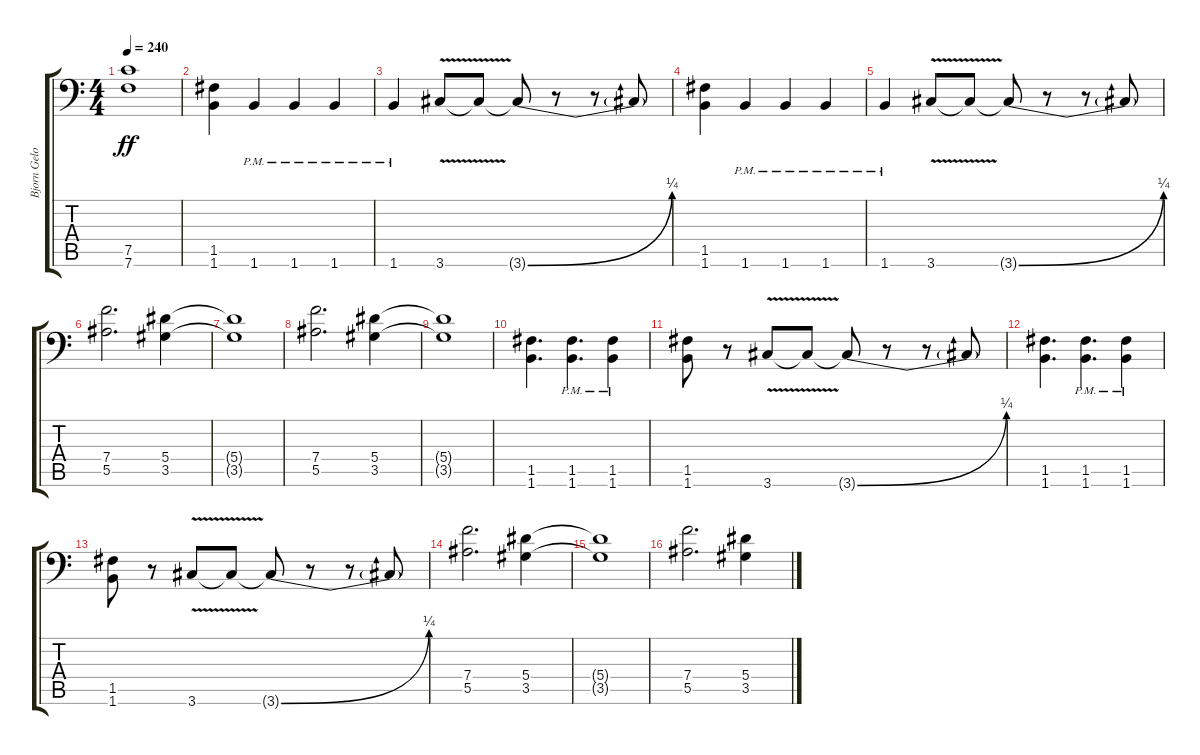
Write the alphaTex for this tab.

\track ("Bjorn Gelotte" "Bjorn Gelo") {instrument distortionguitar}
\staff {score tabs}
\tuning (C4 G3 Eb3 Bb2 F2 Bb1) {hide}
\ts (4 4)
\tempo 240
\clef f4
\ks c
(7.5{t} 7.6{t}).1{dy ff} |
(1.5 1.6).4 1.6{pm}.4 1.6{pm}.4 1.6{pm}.4 |
1.6{pm}.4 3.6{v}.8 3.6{t}.8 3.6{be (bend 0 0 60 1) t}.8 r.8 r.8 3.6{t}.8 |
(1.5 1.6).4 1.6{pm}.4 1.6{pm}.4 1.6{pm}.4 |
1.6{pm}.4 3.6{v}.8 3.6{t}.8 3.6{be (bend 0 0 60 1) t}.8 r.8 r.8 3.6{t}.8 |
(7.4 5.5).2{d} (5.4 3.5).4 |
(5.4{t} 3.5{t}).1 |
(7.4 5.5).2{d} (5.4 3.5).4 |
(5.4{t} 3.5{t}).1 |
(1.5 1.6).4{d} (1.5{pm} 1.6{pm}).4{d} (1.5{pm} 1.6{pm}).4 |
(1.5 1.6).8 r.8 3.6{v}.8 3.6{t}.8 3.6{be (bend 0 0 60 1) t}.8 r.8 r.8 3.6{t}.8 |
(1.5 1.6).4{d} (1.5{pm} 1.6{pm}).4{d} (1.5{pm} 1.6{pm}).4 |
(1.5 1.6).8 r.8 3.6{v}.8 3.6{t}.8 3.6{be (bend 0 0 60 1) t}.8 r.8 r.8 3.6{t}.8 |
(7.4 5.5).2{d} (5.4 3.5).4 |
(5.4{t} 3.5{t}).1 |
(7.4 5.5).2{d} (5.4 3.5).4
